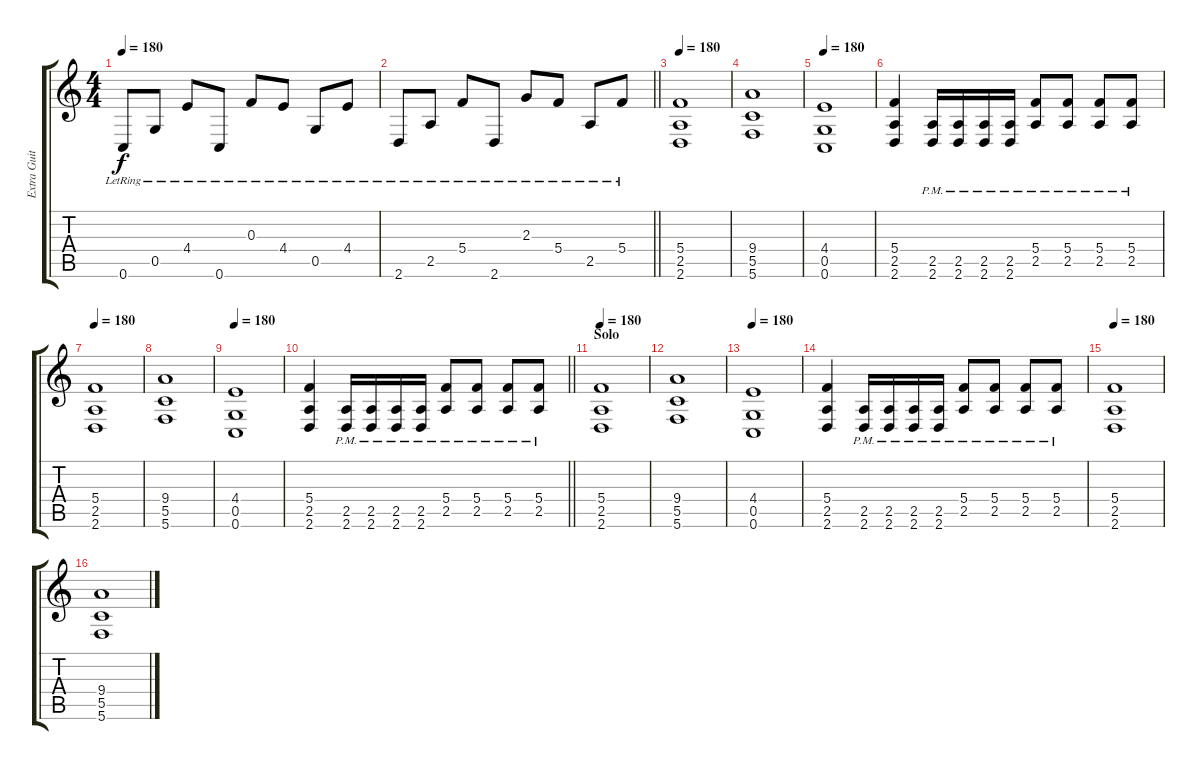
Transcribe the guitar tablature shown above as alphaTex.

\track ("Extra Guitar" "Extra Guit") {instrument distortionguitar}
\staff {score tabs}
\tuning (D4 A3 F3 C3 G2 C2) {hide}
\ts (4 4)
\tempo 180
\clef g2
\ks c
0.6{lr}.8{dy f} 0.5{lr}.8 4.4{lr}.8 0.6{lr}.8 0.3{lr}.8 4.4{lr}.8 0.5{lr}.8 4.4{lr}.8 |
\barLineRight lightlight
2.6{lr}.8 2.5{lr}.8 5.4{lr}.8 2.6{lr}.8 2.3{lr}.8 5.4{lr}.8 2.5{lr}.8 5.4{lr}.8 |
\tempo 180
(5.4 2.5 2.6).1{volume 9 instrument distortionguitar} |
(9.4 5.5 5.6).1 |
\tempo 180
(4.4 0.5 0.6).1 |
(5.4 2.5 2.6).4 (2.5 2.6{pm}).16 (2.5 2.6{pm}).16 (2.5 2.6{pm}).16 (2.5 2.6{pm}).16 (5.4{pm} 2.5{pm}).8 (5.4{pm} 2.5{pm}).8 (5.4{pm} 2.5{pm}).8 (5.4{pm} 2.5{pm}).8 |
\tempo 180
(5.4 2.5 2.6).1 |
(9.4 5.5 5.6).1 |
\tempo 180
(4.4 0.5 0.6).1 |
\barLineRight lightlight
(5.4 2.5 2.6).4 (2.5 2.6{pm}).16 (2.5 2.6{pm}).16 (2.5 2.6{pm}).16 (2.5 2.6{pm}).16 (5.4{pm} 2.5{pm}).8 (5.4{pm} 2.5{pm}).8 (5.4{pm} 2.5{pm}).8 (5.4{pm} 2.5{pm}).8 |
\section ("" "Solo")
\tempo 180
(5.4 2.5 2.6).1 |
(9.4 5.5 5.6).1 |
\tempo 180
(4.4 0.5 0.6).1 |
(5.4 2.5 2.6).4 (2.5 2.6{pm}).16 (2.5 2.6{pm}).16 (2.5 2.6{pm}).16 (2.5 2.6{pm}).16 (5.4{pm} 2.5{pm}).8 (5.4{pm} 2.5{pm}).8 (5.4{pm} 2.5{pm}).8 (5.4{pm} 2.5{pm}).8 |
\tempo 180
(5.4 2.5 2.6).1 |
(9.4 5.5 5.6).1
